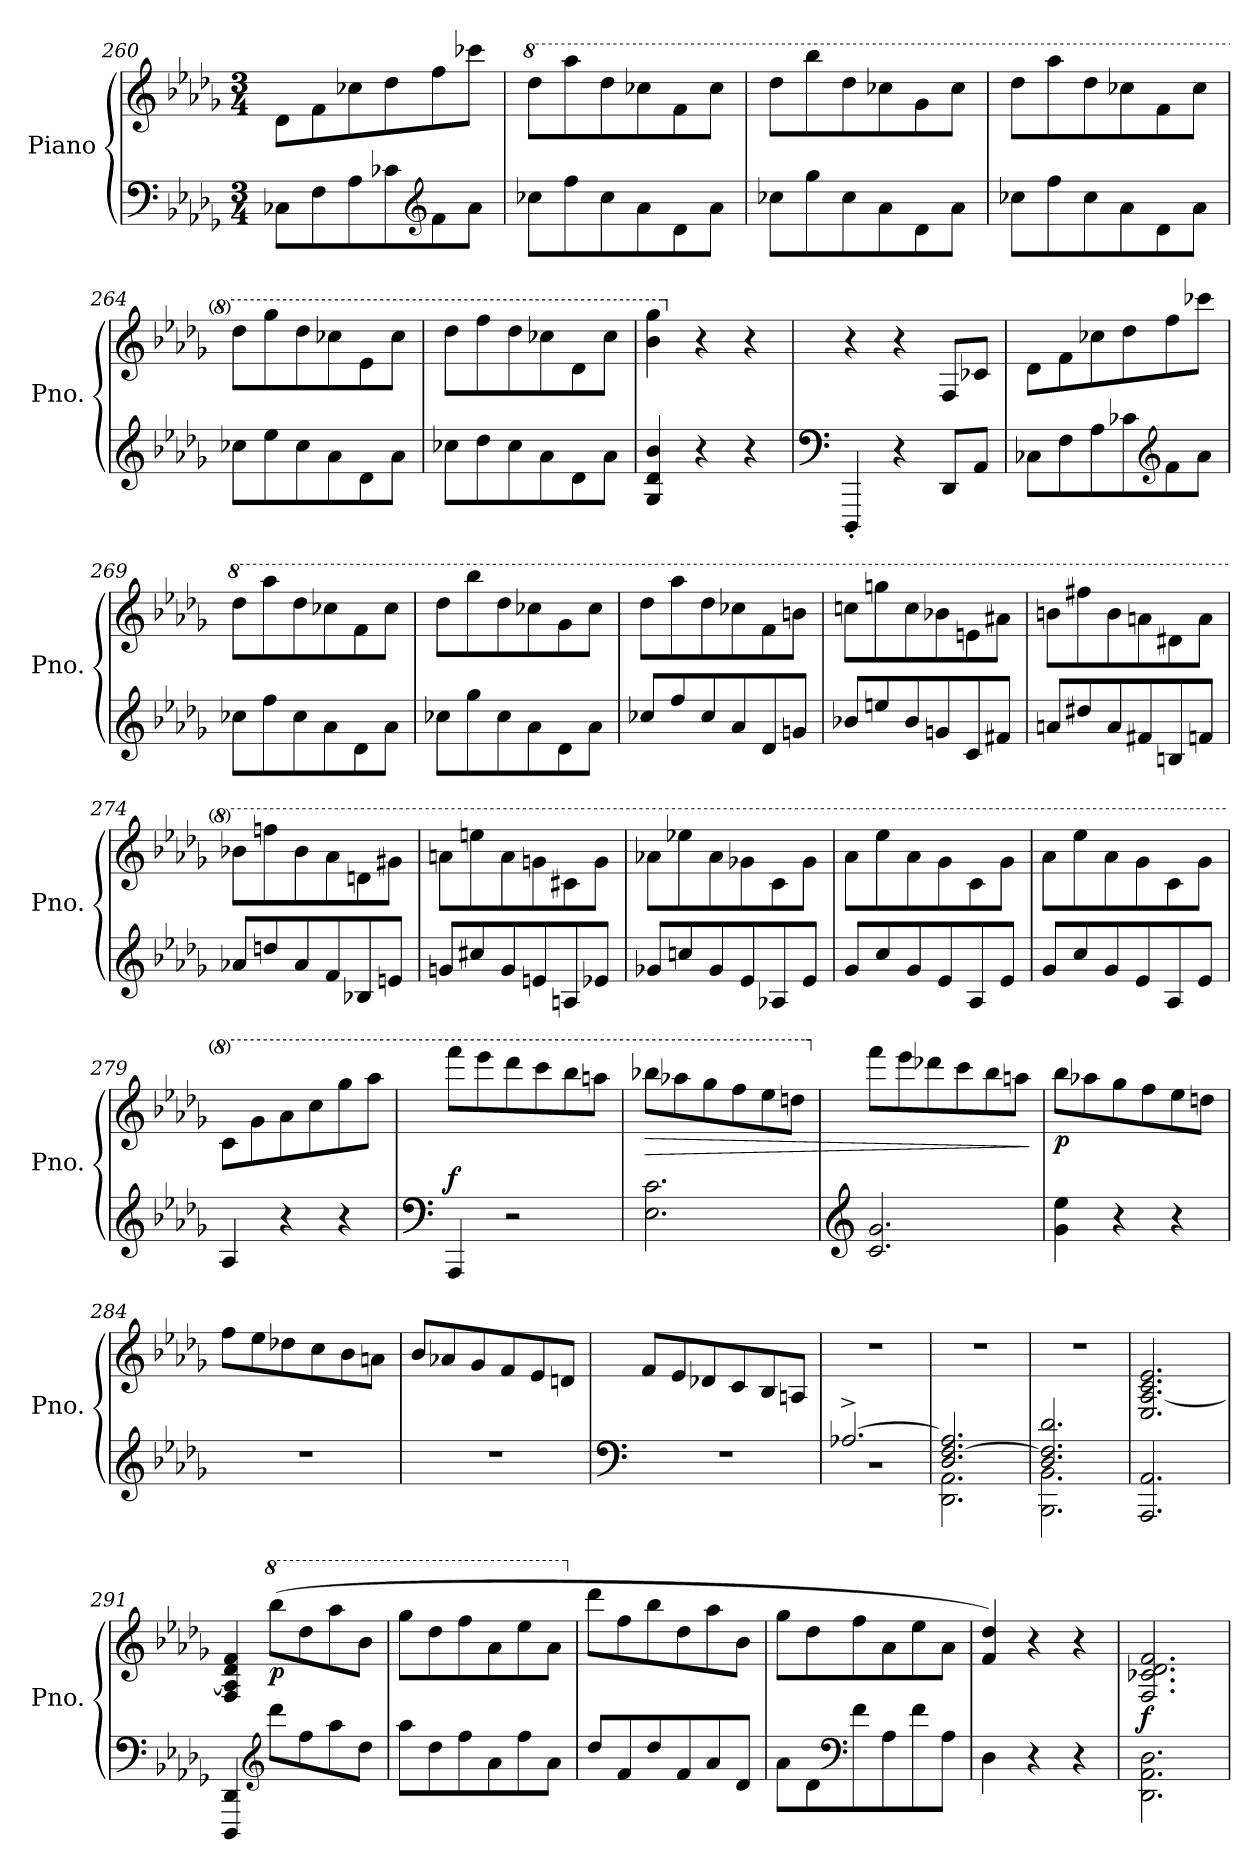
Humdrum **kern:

**kern	**kern	**dynam
*part1	*part1	*part1
*staff2	*staff1	*staff1/2
*I"Piano	*	*
*I'Pno.	*	*
!!LO:LB:g=z
*clefF4	*clefG2	*
*k[b-e-a-d-g-]	*k[b-e-a-d-g-]	*
*M3/4	*M3/4	*
=260	=260	=260
8C-X\L	8d-\L	.
8F\	8f\	.
8A-\	8cc-X\	.
8c-X\	8dd-\	.
*clefG2	*	*
8f\	8ff\	.
8a-\J	8ccc-X\J	.
=261	=261	=261
*	*8va	*
8cc-X\L	8ddd-\L	.
8ff\	8aaa-\	.
8cc-\	8ddd-\	.
8a-\	8ccc-X\	.
8d-\	8ff\	.
8a-\J	8ccc-\J	.
=262	=262	=262
8cc-X\L	8ddd-\L	.
8gg-\	8bbb-\	.
8cc-\	8ddd-\	.
8a-\	8ccc-X\	.
8d-\	8gg-\	.
8a-\J	8ccc-\J	.
=263	=263	=263
8cc-X\L	8ddd-\L	.
8ff\	8aaa-\	.
8cc-\	8ddd-\	.
8a-\	8ccc-X\	.
8d-\	8ff\	.
8a-\J	8ccc-\J	.
=264	=264	=264
8cc-X\L	8ddd-\L	.
8ee-\	8ggg-\	.
8cc-\	8ddd-\	.
8a-\	8ccc-X\	.
8d-\	8ee-\	.
8a-\J	8ccc-\J	.
!!LO:LB:g=z
=265	=265	=265
8cc-X\L	8ddd-\L	.
8dd-\	8fff\	.
8cc-\	8ddd-\	.
8a-\	8ccc-X\	.
8d-\	8dd-\	.
8a-\J	8ccc-\J	.
=266	=266	=266
4G-/ 4d-/ 4b-/	4bb-\ 4ggg-\	.
*	*X8va	*
4r	4r	.
4r	4r	.
=267	=267	=267
*clefF4	*	*
*^	*	*
4ryy	4DDD-'/	4r	.
4ryy	4r	4r	.
8DD-/L	4ryy	8F/L	.
8AA-/J	.	8c-X/J	.
*v	*v	*	*
=268	=268	=268
8C-X\L	8d-\L	.
8F\	8f\	.
8A-\	8cc-X\	.
8c-X\	8dd-\	.
*clefG2	*	*
8f\	8ff\	.
8a-\J	8ccc-X\J	.
=269	=269	=269
*	*8va	*
8cc-X\L	8ddd-\L	.
8ff\	8aaa-\	.
8cc-\	8ddd-\	.
8a-\	8ccc-X\	.
8d-\	8ff\	.
8a-\J	8ccc-\J	.
!!LO:LB:g=z
=270	=270	=270
8cc-X\L	8ddd-\L	.
8gg-\	8bbb-\	.
8cc-\	8ddd-\	.
8a-\	8ccc-X\	.
8d-\	8gg-\	.
8a-\J	8ccc-\J	.
=271	=271	=271
8cc-X/L	8ddd-\L	.
8ff/	8aaa-\	.
8cc-/	8ddd-\	.
8a-/	8ccc-X\	.
8d-/	8ff\	.
8gn/J	8bbn\J	.
=272	=272	=272
8b-X/L	8cccn\L	.
8een/	8gggn\	.
8b-/	8ccc\	.
8gn/	8bb-X\	.
8c/	8een\	.
8f#X/J	8aa#X\J	.
=273	=273	=273
8an/L	8bbn\L	.
8dd#X/	8fff#X\	.
8a/	8bb\	.
8f#X/	8aan\	.
8Bn/	8dd#X\	.
8fn/J	8aa\J	.
=274	=274	=274
8a-X/L	8bb-X\L	.
8ddn/	8fffn\	.
8a-/	8bb-\	.
8f/	8aa-\	.
8B-X/	8ddn\	.
8en/J	8gg#X\J	.
!!LO:LB:g=z
=275	=275	=275
8gn/L	8aan\L	.
8cc#X/	8eeen\	.
8g/	8aa\	.
8en/	8ggn\	.
8An/	8cc#X\	.
8e-X/J	8gg\J	.
=276	=276	=276
8g-X/L	8aa-X\L	.
8ccn/	8eee-X\	.
8g-/	8aa-\	.
8e-/	8gg-X\	.
8A-X/	8cc\	.
8e-/J	8gg-\J	.
=277	=277	=277
8g-/L	8aa-\L	.
8cc/	8eee-\	.
8g-/	8aa-\	.
8e-/	8gg-\	.
8A-/	8cc\	.
8e-/J	8gg-\J	.
=278	=278	=278
8g-/L	8aa-\L	.
8cc/	8eee-\	.
8g-/	8aa-\	.
8e-/	8gg-\	.
8A-/	8cc\	.
8e-/J	8gg-\J	.
=279	=279	=279
4A-/	8cc\L	.
.	8gg-\	.
4r	8aa-\	.
.	8ccc\	.
4r	8ggg-\	.
.	8aaa-\J	.
!!LO:PB:g=z
=280	=280	=280
*clefF4	*	*
!	!	!LO:DY:a=2
4AAA-/	8ffff\L	f
.	8eeee-\	.
2r	8dddd-\	.
.	8cccc\	.
.	8bbb-\	.
.	8aaan\J	.
=281	=281	=281
!	!	!LO:HP:b
2.E-\ 2.c\	8bbb-X\L	>
.	8aaa-X\	.
.	8ggg-\	.
.	8fff\	.
.	8eee-\	.
.	8dddn\J	.
=282	=282	=282
*clefG2	*	*
*	*X8va	*
2.c/ 2.g-/	8fff\L	.
.	8eee-\	.
.	8ddd-X\	.
.	8ccc\	.
.	8bb-\	.
.	8aan\J	.
.	.	]
=283	=283	=283
!	!	!LO:DY:b
4g-\ 4ee-\	8bb-\L	p
.	8aa-X\	.
4r	8gg-\	.
.	8ff\	.
4r	8ee-\	.
.	8ddn\J	.
=284	=284	=284
2.r	8ff\L	.
.	8ee-\	.
.	8dd-X\	.
.	8cc\	.
.	8b-\	.
.	8an\J	.
!!LO:LB:g=z
=285	=285	=285
2.r	8b-/L	.
.	8a-X/	.
.	8g-/	.
.	8f/	.
.	8e-/	.
.	8dn/J	.
=286	=286	=286
*clefF4	*	*
2.r	8f/L	.
.	8e-/	.
.	8d-X/	.
.	8c/	.
.	8B-/	.
.	8An/J	.
=287	=287	=287
*^	*	*
[2.A-X^/	2.r	2.r	.
=288	=288	=288	=288
2.D-/ [2.F/ 2.A-/]	2.DD-\ 2.AA-\	2.r	.
=289	=289	=289	=289
2.D-/ 2.F/] 2.d-/	2.BBB-\ 2.BB-\	2.r	.
*v	*v	*	*
=290	=290	=290
2.AAA-/ 2.AA-/	2.E-/ [2.A-/ 2.c/ 2.e-/	.
=291	=291	=291
4DDD-/ 4DD-/	4F/ 4A-/] 4d-/ 4f/	.
*clefG2	*	*
*	*8va	*
!	!	!LO:DY:b
8ddd-\L	(8bbb-\L	p
8ff\	8ddd-\	.
8aa-\	8aaa-\	.
8dd-\J	8bb-\J	.
=292	=292	=292
8aa-\L	8ggg-\L	.
8dd-\	8ddd-\	.
8ff\	8fff\	.
8a-\	8aa-\	.
8ff\	8eee-\	.
8a-\J	8aa-\J	.
!!LO:LB:g=z
=293	=293	=293
*	*X8va	*
8dd-/L	8ddd-\L	.
8f/	8ff\	.
8dd-/	8bb-\	.
8f/	8dd-\	.
8a-/	8aa-\	.
8d-/J	8b-\J	.
=294	=294	=294
8a-\L	8gg-\L	.
8d-\	8dd-\	.
*clefF4	*	*
8f\	8ff\	.
8A-\	8a-\	.
8f\	8ee-\	.
8A-\J	8a-\J	.
=295	=295	=295
4D-\	4f/ 4dd-/)	.
4r	4r	.
4r	4r	.
=296	=296	=296
!	!	!LO:DY:a=2
2.DD-\ 2.AA-\ 2.D-\	2.F/ 2.c-X/ 2.d-/ 2.f/	f
=	=	=
*-	*-	*-
